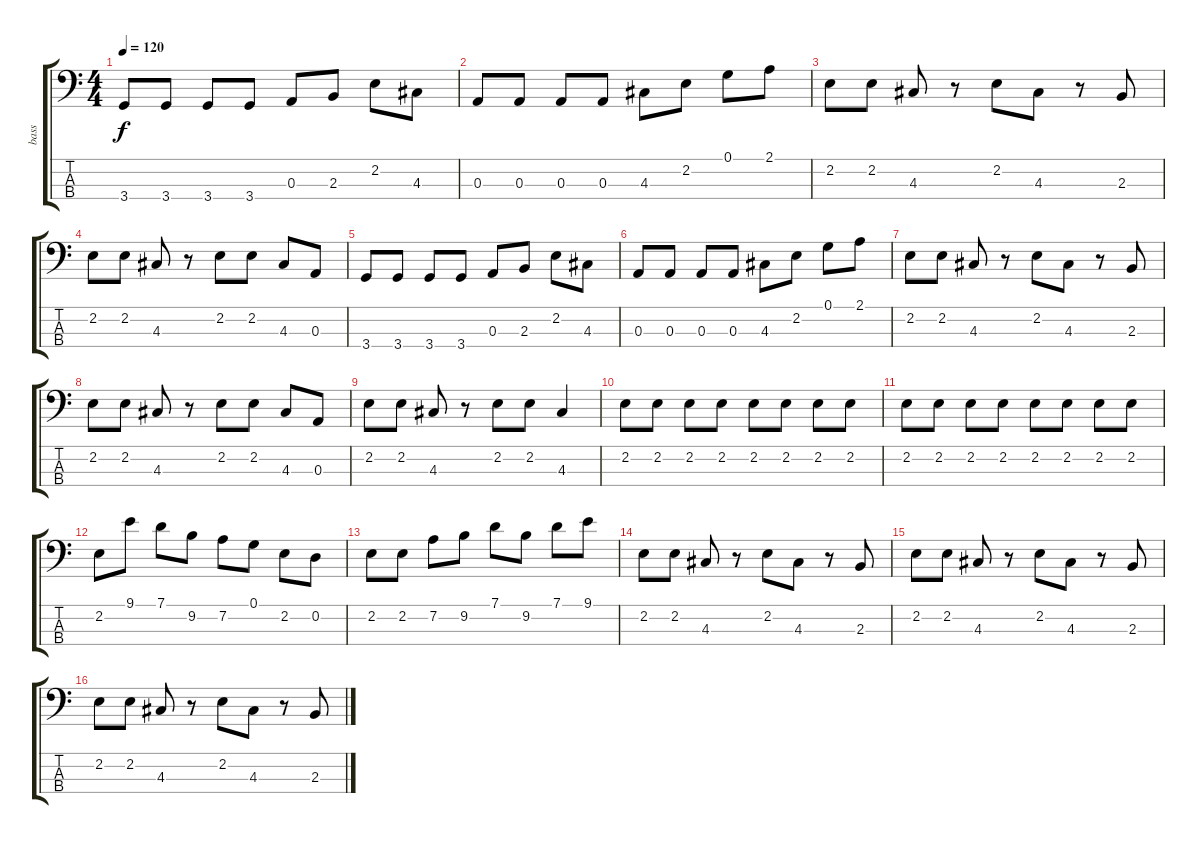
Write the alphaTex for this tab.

\track ("bass" "bass") {instrument electricbassfinger}
\staff {score tabs}
\tuning (G2 D2 A1 E1) {hide}
\ts (4 4)
\tempo 120
\clef f4
\ks c
3.4.8{dy f} 3.4.8 3.4.8 3.4.8 0.3.8 2.3.8 2.2.8 4.3.8 |
0.3.8 0.3.8 0.3.8 0.3.8 4.3.8 2.2.8 0.1.8 2.1.8 |
2.2.8 2.2.8 4.3.8 r.8 2.2.8 4.3.8 r.8 2.3.8 |
2.2.8 2.2.8 4.3.8 r.8 2.2.8 2.2.8 4.3.8 0.3.8 |
3.4.8 3.4.8 3.4.8 3.4.8 0.3.8 2.3.8 2.2.8 4.3.8 |
0.3.8 0.3.8 0.3.8 0.3.8 4.3.8 2.2.8 0.1.8 2.1.8 |
2.2.8 2.2.8 4.3.8 r.8 2.2.8 4.3.8 r.8 2.3.8 |
2.2.8 2.2.8 4.3.8 r.8 2.2.8 2.2.8 4.3.8 0.3.8 |
2.2.8 2.2.8 4.3.8 r.8 2.2.8 2.2.8 4.3.4 |
2.2.8 2.2.8 2.2.8 2.2.8 2.2.8 2.2.8 2.2.8 2.2.8 |
2.2.8 2.2.8 2.2.8 2.2.8 2.2.8 2.2.8 2.2.8 2.2.8 |
2.2.8 9.1.8 7.1.8 9.2.8 7.2.8 0.1.8 2.2.8 0.2.8 |
2.2.8 2.2.8 7.2.8 9.2.8 7.1.8 9.2.8 7.1.8 9.1.8 |
2.2.8 2.2.8 4.3.8 r.8 2.2.8 4.3.8 r.8 2.3.8 |
2.2.8 2.2.8 4.3.8 r.8 2.2.8 4.3.8 r.8 2.3.8 |
2.2.8 2.2.8 4.3.8 r.8 2.2.8 4.3.8 r.8 2.3.8
